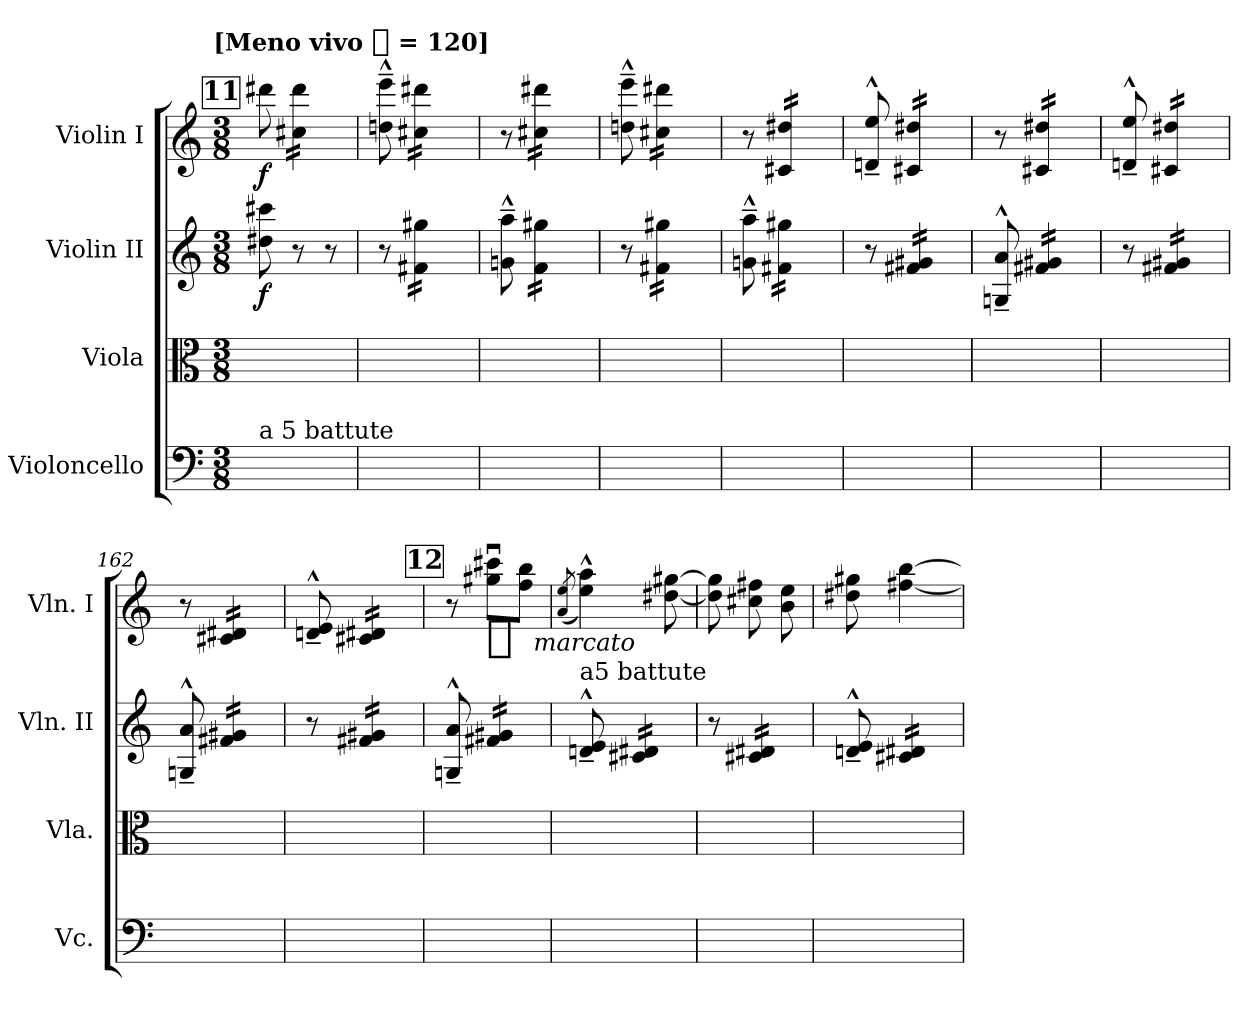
**kern	**kern	**kern	**dynam	**kern	**dynam
*part4	*part3	*part2	*part2	*part1	*part1
*staff4	*staff3	*staff2	*staff2	*staff1	*staff1
*I"Violoncello	*I"Viola	*I"Violin II	*	*I"Violin I	*
*I'Vc.	*I'Vla.	*I'Vln. II	*	*I'Vln. I	*
*clefF4	*clefC3	*clefG2	*	*clefG2	*
*k[]	*k[]	*k[]	*	*k[]	*
!!LO:TX:omd:t=[Meno vivo [quarter] = 120]
*M3/8	*M3/8	*M3/8	*	*M3/8	*
*MM120	*MM120	*MM120	*	*MM120	*
!!LO:REH:place=s1:t=11
=154	=154	=154	=154	=154	=154
!LO:TX:a:t=a 5 battute	!	!	!	!	!
4ryy	4ryy	8dd#X 8ccc#X	f	8ddd#X	f
*	*	*	*	*tremolo	*
.	.	8r	.	16cc#X 16ddd#LL	.
.	.	.	.	16cc#X 16ddd#	.
8ryy	8ryy	8r	.	16cc#X 16ddd#	.
.	.	.	.	16cc#X 16ddd#JJ	.
*	*	*	*	*Xtremolo	*
=155	=155	=155	=155	=155	=155
8ryy	8ryy	8r	.	8ddn~^^ 8eee~^^	.
*	*	*tremolo	*	*	*
*	*	*	*	*tremolo	*
8ryy	8ryy	16f#X 16gg#XLL	.	16cc#X 16ddd#XLL	.
.	.	16f#X 16gg#X	.	16cc#X 16ddd#X	.
8ryy	8ryy	16f#X 16gg#X	.	16cc#X 16ddd#X	.
.	.	16f#X 16gg#XJJ	.	16cc#X 16ddd#XJJ	.
*	*	*Xtremolo	*	*	*
=156	=156	=156	=156	=156	=156
8ryy	8ryy	8gn~^^ 8aa~^^	.	8r	.
*	*	*tremolo	*	*	*
8ryy	4ryy	16f 16gg#XLL	.	16cc#X 16ddd#XLL	.
.	.	16f 16gg#X	.	16cc#X 16ddd#X	.
8ryy	.	16f 16gg#X	.	16cc#X 16ddd#X	.
.	.	16f 16gg#XJJ	.	16cc#X 16ddd#XJJ	.
*	*	*	*	*Xtremolo	*
=157	=157	=157	=157	=157	=157
8ryy	8ryy	8r	.	8ddn~^^ 8eee~^^	.
*	*	*	*	*tremolo	*
8ryy	8ryy	16f#X 16gg#XLL	.	16cc#X 16ddd#XLL	.
.	.	16f#X 16gg#X	.	16cc#X 16ddd#X	.
8ryy	8ryy	16f#X 16gg#X	.	16cc#X 16ddd#X	.
.	.	16f#X 16gg#XJJ	.	16cc#X 16ddd#XJJ	.
*	*	*Xtremolo	*	*	*
=158	=158	=158	=158	=158	=158
8ryy	8ryy	8gn~^^ 8aa~^^	.	8r	.
*	*	*tremolo	*	*	*
8ryy	8ryy	16f#X 16gg#XLL	.	16c#X 16dd#XLL	.
.	.	16f#X 16gg#X	.	16c#X 16dd#X	.
8ryy	8ryy	16f#X 16gg#X	.	16c#X 16dd#X	.
.	.	16f#X 16gg#XJJ	.	16c#X 16dd#XJJ	.
*	*	*	*	*Xtremolo	*
=159	=159	=159	=159	=159	=159
8ryy	4ryy	8r	.	8dn~^^< 8ee~^^<	.
*	*	*	*	*tremolo	*
8ryy	.	16f#X 16g#XLL	.	16c#X 16dd#XLL	.
.	.	16f#X 16g#X	.	16c#X 16dd#X	.
8ryy	8ryy	16f#X 16g#X	.	16c#X 16dd#X	.
.	.	16f#X 16g#XJJ	.	16c#X 16dd#XJJ	.
*	*	*Xtremolo	*	*	*
=160	=160	=160	=160	=160	=160
8ryy	8ryy	8Gn~^^< 8a~^^<	.	8r	.
*	*	*tremolo	*	*	*
8ryy	8ryy	16f#X 16g#XLL	.	16c#X 16dd#XLL	.
.	.	16f#X 16g#X	.	16c#X 16dd#X	.
8ryy	8ryy	16f#X 16g#X	.	16c#X 16dd#X	.
.	.	16f#X 16g#XJJ	.	16c#X 16dd#XJJ	.
*	*	*	*	*Xtremolo	*
=161	=161	=161	=161	=161	=161
8ryy	8ryy	8r	.	8dn~<^^< 8ee~<^^<	.
*	*	*	*	*tremolo	*
8ryy	4ryy	16f#X 16g#XLL	.	16c#X 16dd#XLL	.
.	.	16f#X 16g#X	.	16c#X 16dd#X	.
8ryy	.	16f#X 16g#X	.	16c#X 16dd#X	.
.	.	16f#X 16g#XJJ	.	16c#X 16dd#XJJ	.
*	*	*Xtremolo	*	*	*
=162	=162	=162	=162	=162	=162
8ryy	8ryy	8Gn~^^< 8a~^^<	.	8r	.
*	*	*tremolo	*	*	*
8ryy	8ryy	16f#X 16g#XLL	.	16c#X 16d#XLL	.
.	.	16f#X 16g#X	.	16c#X 16d#X	.
8ryy	8ryy	16f#X 16g#X	.	16c#X 16d#X	.
.	.	16f#X 16g#XJJ	.	16c#X 16d#XJJ	.
*	*	*	*	*Xtremolo	*
=163	=163	=163	=163	=163	=163
8ryy	4ryy	8r	.	8dn~<^^< 8e~<^^<	.
*	*	*	*	*tremolo	*
8ryy	.	16f#X 16g#XLL	.	16c#X 16d#XLL	.
.	.	16f#X 16g#X	.	16c#X 16d#X	.
8ryy	8ryy	16f#X 16g#X	.	16c#X 16d#X	.
.	.	16f#X 16g#XJJ	.	16c#X 16d#XJJ	.
*	*	*	*	*Xtremolo	*
*	*	*Xtremolo	*	*	*
!!LO:REH:place=s1:t=12
=164	=164	=164	=164	=164	=164
8ryy	4ryy	8Gn~^^ 8a~^^	.	8r	.
!	!	!	!	!	!LO:DY:t=%s marcato
*	*	*tremolo	*	*	*
8ryy	.	16f#X 16g#XLL	.	8gg#Xu 8ccc#XuL	ff
.	.	16f#X 16g#X	.	.	.
8ryy	8ryy	16f#X 16g#X	.	8ff 8bbJ	.
.	.	16f#X 16g#XJJ	.	.	.
*	*	*Xtremolo	*	*	*
=165	=165	=165	=165	=165	=165
.	.	.	.	(8qa/ 8qee/	.
!	!	!	!	!LO:TX:b:t=a5 battute	!
8ryy	8ryy	8dn~^^< 8e~^^<	.	4ee^^ 4aa^^)	.
*	*	*tremolo	*	*	*
8ryy	8ryy	16c#X 16d#XLL	.	.	.
.	.	16c#X 16d#X	.	.	.
8ryy	8ryy	16c#X 16d#X	.	[8dd#X [8gg#X	.
.	.	16c#X 16d#XJJ	.	.	.
=166	=166	=166	=166	=166	=166
8ryy	8ryy	8r	.	8dd#] 8gg#]	.
4ryy	4ryy	16c#X 16d#XLL	.	8cc#X 8ff#X	.
.	.	16c#X 16d#X	.	.	.
.	.	16c#X 16d#X	.	8b 8ee	.
.	.	16c#X 16d#XJJ	.	.	.
*	*	*Xtremolo	*	*	*
=167	=167	=167	=167	=167	=167
8ryy	8ryy	8dn~^^< 8e~^^<	.	8dd#X 8gg#X	.
*	*	*tremolo	*	*	*
8ryy	8ryy	16c#X 16d#XLL	.	[4ff#X [4bb	.
.	.	16c#X 16d#X	.	.	.
8ryy	8ryy	16c#X 16d#X	.	.	.
.	.	16c#X 16d#XJJ	.	.	.
*	*	*Xtremolo	*	*	*
=	=	=	=	=	=
*-	*-	*-	*-	*-	*-
